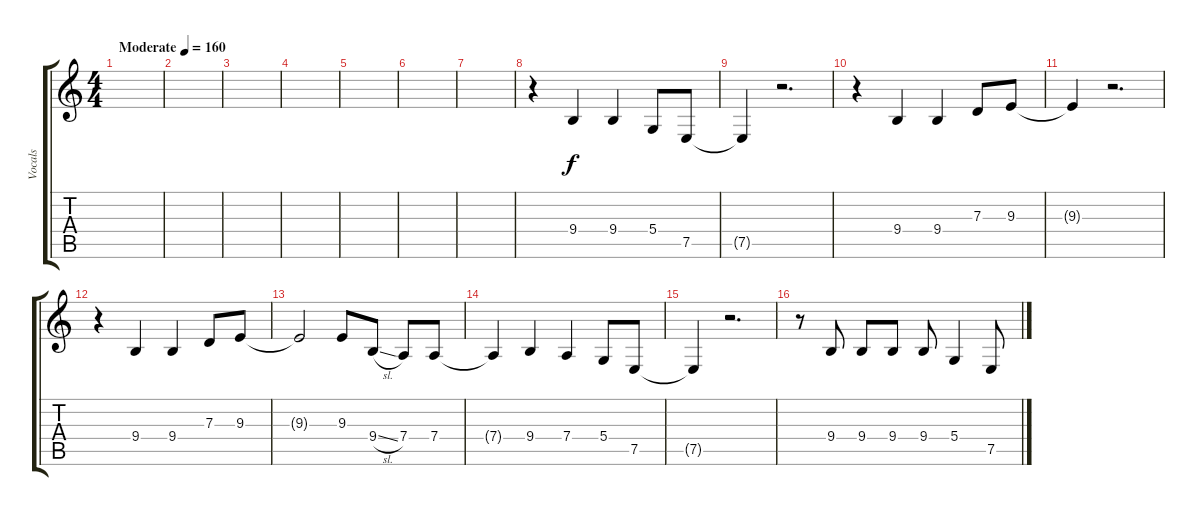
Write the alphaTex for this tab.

\track ("Vocals" "Vocals") {instrument trombone}
\staff {score tabs}
\tuning (E4 B3 G3 D3 A2 E2) {hide}
\ts (4 4)
\tempo (160 "Moderate")
\clef g2
\ks c
|
|
|
|
|
|
|
r.4 9.4.4 9.4.4 5.4.8 7.5.8 |
7.5{t}.4 r.2{d} |
r.4 9.4.4 9.4.4 7.3.8 9.3.8 |
9.3{t}.4 r.2{d} |
r.4 9.4.4 9.4.4 7.3.8 9.3.8 |
9.3{t}.2 9.3.8 9.4{sl}.8 7.4.8 7.4.8 |
7.4{t}.4 9.4.4 7.4.4 5.4.8 7.5.8 |
7.5{t}.4 r.2{d} |
r.8 9.4.8 9.4.8 9.4.8 9.4.8 5.4.4 7.5.8
